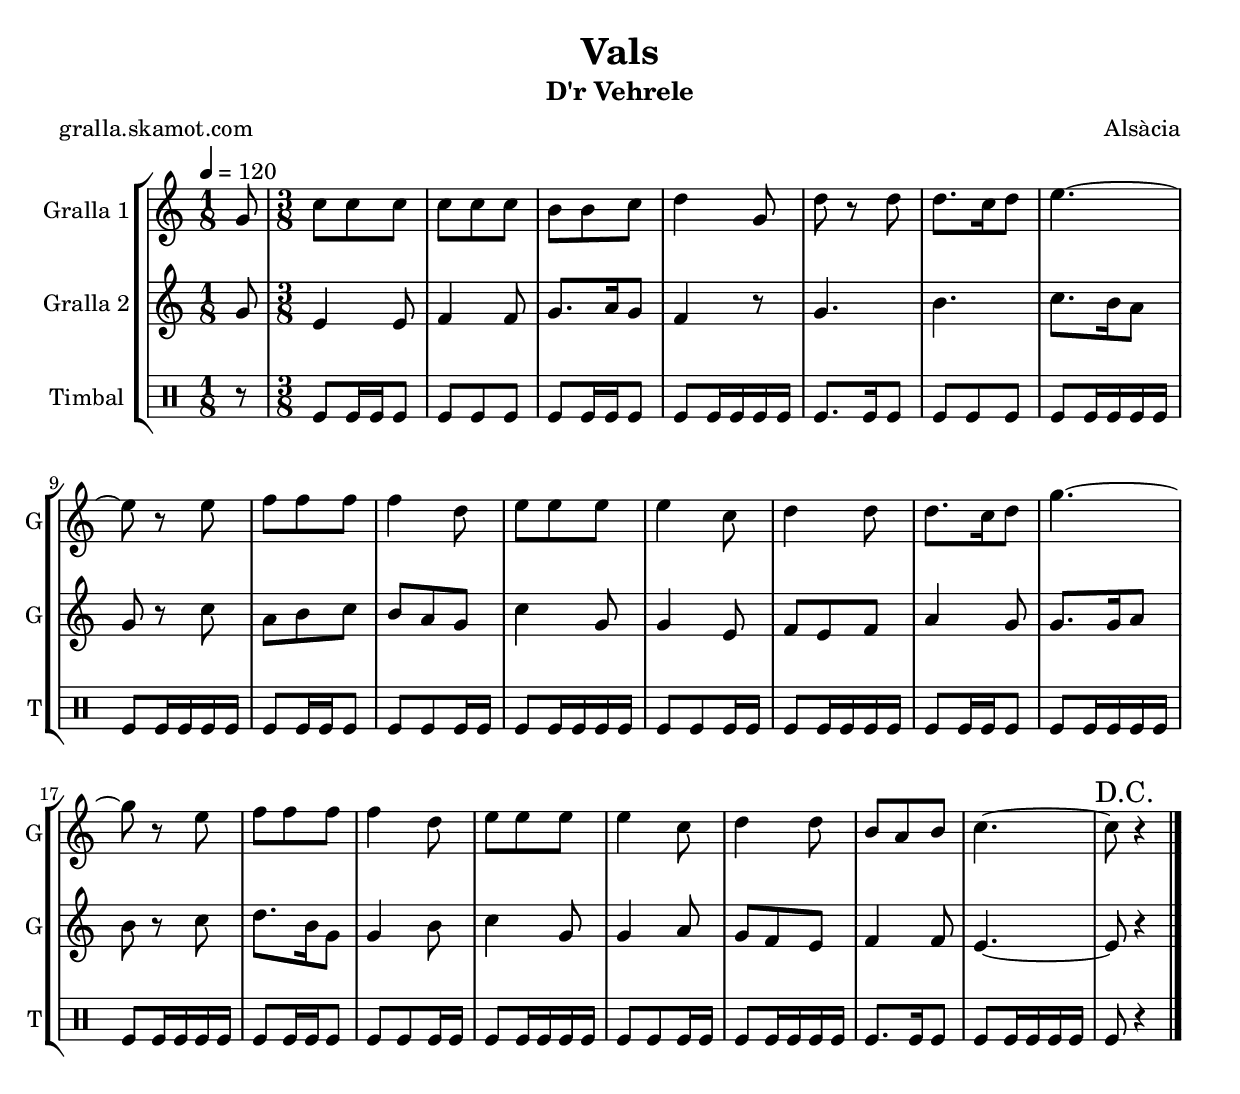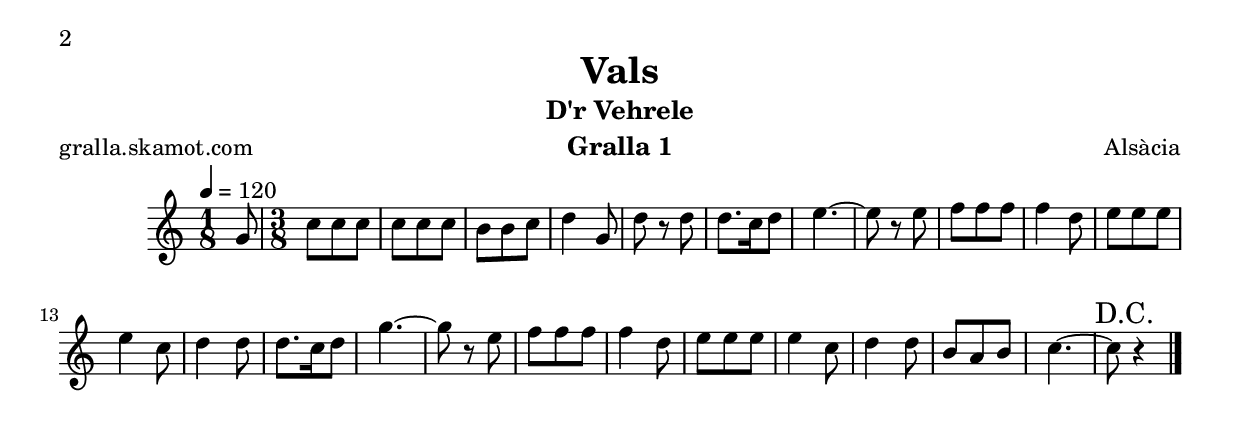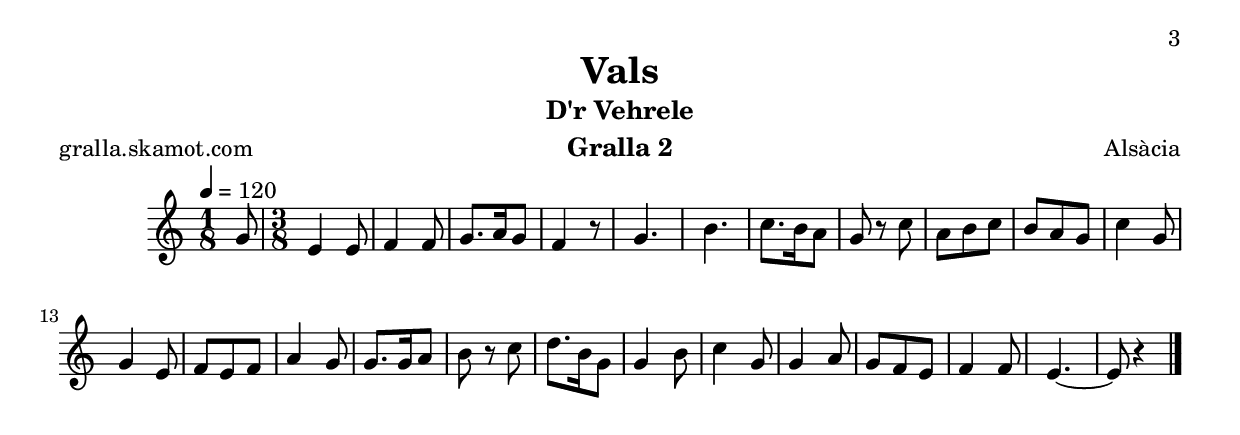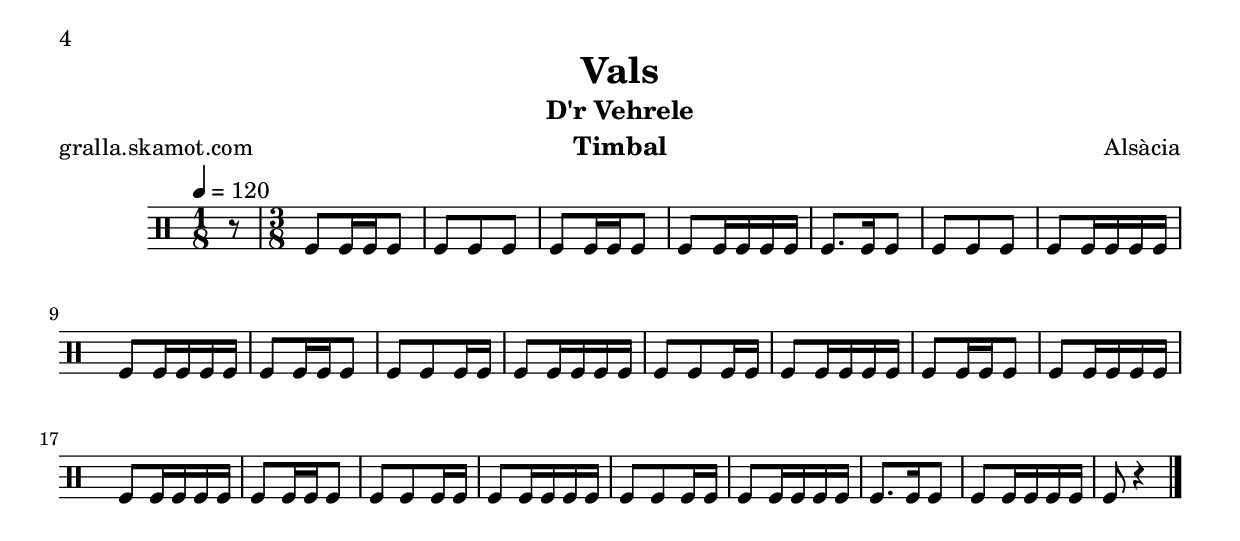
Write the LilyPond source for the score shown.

\version "2.16.2"

\header {
  dedication=""
  title="Vals"
  subtitle="D'r Vehrele"
  subsubtitle=""
  poet="gralla.skamot.com"
  meter=""
  piece=""
  composer="Alsàcia"
  arranger=""
  opus=""
  instrument=""
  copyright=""
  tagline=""
}

liniaroAa =
\relative g'
{
  \tempo 4=120
  \clef treble
  \key c \major
  \time 1/8
  g8  |
  \time 3/8   c8 c c  |
  c8 c c  |
  b8 b c  |
  %05
  d4 g,8  |
  d'8 r d  |
  d8. c16 d8  |
  e4. ~  |
  e8 r e  |
  %10
  f8 f f  |
  f4 d8  |
  e8 e e  |
  e4 c8  |
  d4 d8  |
  %15
  d8. c16 d8  |
  g4. ~  |
  g8 r e  |
  f8 f f  |
  f4 d8  |
  %20
  e8 e e  |
  e4 c8  |
  d4 d8  |
  b8 a b  |
  c4. ~  |
  %25
  \mark "D.C." c8 r4  \bar "|."
}

liniaroAb =
\relative g'
{
  \tempo 4=120
  \clef treble
  \key c \major
  \time 1/8
  g8  |
  \time 3/8   e4 e8  |
  f4 f8  |
  g8. a16 g8  |
  %05
  f4 r8  |
  g4.  |
  b4.  |
  c8. b16 a8  |
  g8 r c  |
  %10
  a8 b c  |
  b8 a g  |
  c4 g8  |
  g4 e8  |
  f8 e f  |
  %15
  a4 g8  |
  g8. g16 a8  |
  b8 r c  |
  d8. b16 g8  |
  g4 b8  |
  %20
  c4 g8  |
  g4 a8  |
  g8 f e  |
  f4 f8  |
  e4. ~  |
  %25
  e8 r4  \bar "|."
}

liniaroAc =
\drummode
{
  \tempo 4=120
  \time 1/8
  r8  |
  \time 3/8   tomfl8 tomfl16 tomfl tomfl8  |
  tomfl8 tomfl tomfl  |
  tomfl8 tomfl16 tomfl tomfl8  |
  %05
  tomfl8 tomfl16 tomfl tomfl tomfl  |
  tomfl8. tomfl16 tomfl8  |
  tomfl8 tomfl tomfl  |
  tomfl8 tomfl16 tomfl tomfl tomfl  |
  tomfl8 tomfl16 tomfl tomfl tomfl  |
  %10
  tomfl8 tomfl16 tomfl tomfl8  |
  tomfl8 tomfl tomfl16 tomfl  |
  tomfl8 tomfl16 tomfl tomfl tomfl  |
  tomfl8 tomfl tomfl16 tomfl  |
  tomfl8 tomfl16 tomfl tomfl tomfl  |
  %15
  tomfl8 tomfl16 tomfl tomfl8  |
  tomfl8 tomfl16 tomfl tomfl tomfl  |
  tomfl8 tomfl16 tomfl tomfl tomfl  |
  tomfl8 tomfl16 tomfl tomfl8  |
  tomfl8 tomfl tomfl16 tomfl  |
  %20
  tomfl8 tomfl16 tomfl tomfl tomfl  |
  tomfl8 tomfl tomfl16 tomfl  |
  tomfl8 tomfl16 tomfl tomfl tomfl  |
  tomfl8. tomfl16 tomfl8  |
  tomfl8 tomfl16 tomfl tomfl tomfl  |
  %25
  tomfl8 r4  \bar "|."
}

\bookpart {
  \score {
    \new StaffGroup {
      \override Score.RehearsalMark.self-alignment-X = #LEFT
      <<
        \new Staff \with {instrumentName = #"Gralla 1" shortInstrumentName = #"G"} \liniaroAa
        \new Staff \with {instrumentName = #"Gralla 2" shortInstrumentName = #"G"} \liniaroAb
        \new DrumStaff \with {instrumentName = #"Timbal" shortInstrumentName = #"T"} \liniaroAc
      >>
    }
    \layout {}
  }
  \score { \unfoldRepeats
    \new StaffGroup {
      \override Score.RehearsalMark.self-alignment-X = #LEFT
      <<
        \new Staff \with {instrumentName = #"Gralla 1" shortInstrumentName = #"G"} \liniaroAa
        \new Staff \with {instrumentName = #"Gralla 2" shortInstrumentName = #"G"} \liniaroAb
        \new DrumStaff \with {instrumentName = #"Timbal" shortInstrumentName = #"T"} \liniaroAc
      >>
    }
    \midi {
      \set Staff.midiInstrument = "oboe"
      \set DrumStaff.midiInstrument = "drums"
    }
  }
}

\bookpart {
  \header {instrument="Gralla 1"}
  \score {
    \new StaffGroup {
      \override Score.RehearsalMark.self-alignment-X = #LEFT
      <<
        \new Staff \liniaroAa
      >>
    }
    \layout {}
  }
  \score { \unfoldRepeats
    \new StaffGroup {
      \override Score.RehearsalMark.self-alignment-X = #LEFT
      <<
        \new Staff \liniaroAa
      >>
    }
    \midi {
      \set Staff.midiInstrument = "oboe"
      \set DrumStaff.midiInstrument = "drums"
    }
  }
}

\bookpart {
  \header {instrument="Gralla 2"}
  \score {
    \new StaffGroup {
      \override Score.RehearsalMark.self-alignment-X = #LEFT
      <<
        \new Staff \liniaroAb
      >>
    }
    \layout {}
  }
  \score { \unfoldRepeats
    \new StaffGroup {
      \override Score.RehearsalMark.self-alignment-X = #LEFT
      <<
        \new Staff \liniaroAb
      >>
    }
    \midi {
      \set Staff.midiInstrument = "oboe"
      \set DrumStaff.midiInstrument = "drums"
    }
  }
}

\bookpart {
  \header {instrument="Timbal"}
  \score {
    \new StaffGroup {
      \override Score.RehearsalMark.self-alignment-X = #LEFT
      <<
        \new DrumStaff \liniaroAc
      >>
    }
    \layout {}
  }
  \score { \unfoldRepeats
    \new StaffGroup {
      \override Score.RehearsalMark.self-alignment-X = #LEFT
      <<
        \new DrumStaff \liniaroAc
      >>
    }
    \midi {
      \set Staff.midiInstrument = "oboe"
      \set DrumStaff.midiInstrument = "drums"
    }
  }
}

